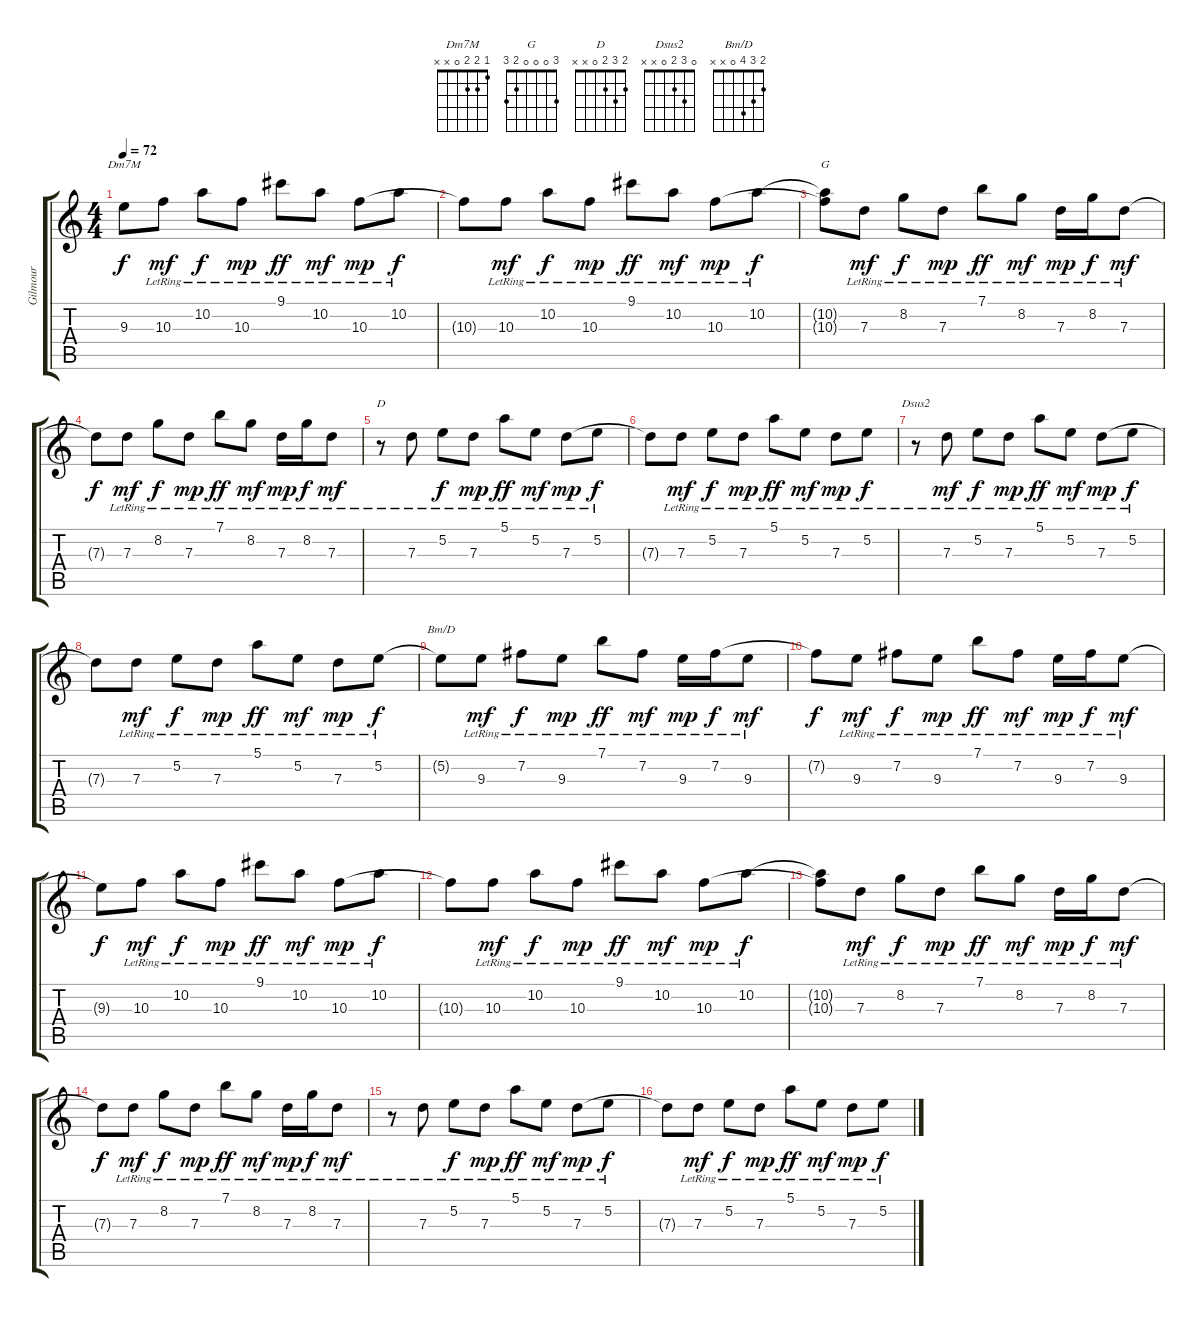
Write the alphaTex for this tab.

\track ("Gilmour" "Gilmour") {instrument electricguitarjazz}
\staff {score tabs}
\tuning (E4 B3 G3 D3 A2 E2) {hide}
\chord ("Dm7M" 1 2 2 0 x x)
\chord ("G" 3 0 0 0 2 3)
\chord ("D" 2 3 2 0 x x)
\chord ("Dsus2" 0 3 2 0 x x)
\chord ("Bm/D" 2 3 4 0 x x)
\ts (4 4)
\tempo 72
\clef g2
\ks c
9.3{t}.8{ch "Dm7M" dy f} 10.3{lr}.8{dy mf} 10.2{lr}.8{dy f} 10.3{lr}.8{dy mp} 9.1{lr}.8{dy ff} 10.2{lr}.8{dy mf} 10.3{lr}.8{dy mp} 10.2{lr}.8{dy f} |
10.3{t}.8 10.3{lr}.8{dy mf} 10.2{lr}.8{dy f} 10.3{lr}.8{dy mp} 9.1{lr}.8{dy ff} 10.2{lr}.8{dy mf} 10.3{lr}.8{dy mp} 10.2{lr}.8{dy f} |
(10.2{t} 10.3{t}).8{ch "G"} 7.3{lr}.8{dy mf} 8.2{lr}.8{dy f} 7.3{lr}.8{dy mp} 7.1{lr}.8{dy ff} 8.2{lr}.8{dy mf} 7.3{lr}.16{dy mp} 8.2{lr}.16{dy f} 7.3{lr}.8{dy mf} |
7.3{t}.8{dy f} 7.3{lr}.8{dy mf} 8.2{lr}.8{dy f} 7.3{lr}.8{dy mp} 7.1{lr}.8{dy ff} 8.2{lr}.8{dy mf} 7.3{lr}.16{dy mp} 8.2{lr}.16{dy f} 7.3{lr}.8{dy mf} |
r.8{ch "D"} 7.3{lr}.8 5.2{lr}.8{dy f} 7.3{lr}.8{dy mp} 5.1{lr}.8{dy ff} 5.2{lr}.8{dy mf} 7.3{lr}.8{dy mp} 5.2{lr}.8{dy f} |
7.3{t}.8 7.3{lr}.8{dy mf} 5.2{lr}.8{dy f} 7.3{lr}.8{dy mp} 5.1{lr}.8{dy ff} 5.2{lr}.8{dy mf} 7.3{lr}.8{dy mp} 5.2{lr}.8{dy f} |
r.8{ch "Dsus2"} 7.3{lr}.8{dy mf} 5.2{lr}.8{dy f} 7.3{lr}.8{dy mp} 5.1{lr}.8{dy ff} 5.2{lr}.8{dy mf} 7.3{lr}.8{dy mp} 5.2{lr}.8{dy f} |
7.3{t}.8 7.3{lr}.8{dy mf} 5.2{lr}.8{dy f} 7.3{lr}.8{dy mp} 5.1{lr}.8{dy ff} 5.2{lr}.8{dy mf} 7.3{lr}.8{dy mp} 5.2{lr}.8{dy f} |
5.2{t}.8{ch "Bm/D"} 9.3{lr}.8{dy mf} 7.2{lr}.8{dy f} 9.3{lr}.8{dy mp} 7.1{lr}.8{dy ff} 7.2{lr}.8{dy mf} 9.3{lr}.16{dy mp} 7.2{lr}.16{dy f} 9.3{lr}.8{dy mf} |
7.2{t}.8{dy f} 9.3{lr}.8{dy mf} 7.2{lr}.8{dy f} 9.3{lr}.8{dy mp} 7.1{lr}.8{dy ff} 7.2{lr}.8{dy mf} 9.3{lr}.16{dy mp} 7.2{lr}.16{dy f} 9.3{lr}.8{dy mf} |
9.3{t}.8{dy f} 10.3{lr}.8{dy mf} 10.2{lr}.8{dy f} 10.3{lr}.8{dy mp} 9.1{lr}.8{dy ff} 10.2{lr}.8{dy mf} 10.3{lr}.8{dy mp} 10.2{lr}.8{dy f} |
10.3{t}.8 10.3{lr}.8{dy mf} 10.2{lr}.8{dy f} 10.3{lr}.8{dy mp} 9.1{lr}.8{dy ff} 10.2{lr}.8{dy mf} 10.3{lr}.8{dy mp} 10.2{lr}.8{dy f} |
(10.2{t} 10.3{t}).8 7.3{lr}.8{dy mf} 8.2{lr}.8{dy f} 7.3{lr}.8{dy mp} 7.1{lr}.8{dy ff} 8.2{lr}.8{dy mf} 7.3{lr}.16{dy mp} 8.2{lr}.16{dy f} 7.3{lr}.8{dy mf} |
7.3{t}.8{dy f} 7.3{lr}.8{dy mf} 8.2{lr}.8{dy f} 7.3{lr}.8{dy mp} 7.1{lr}.8{dy ff} 8.2{lr}.8{dy mf} 7.3{lr}.16{dy mp} 8.2{lr}.16{dy f} 7.3{lr}.8{dy mf} |
r.8 7.3{lr}.8 5.2{lr}.8{dy f} 7.3{lr}.8{dy mp} 5.1{lr}.8{dy ff} 5.2{lr}.8{dy mf} 7.3{lr}.8{dy mp} 5.2{lr}.8{dy f} |
7.3{t}.8 7.3{lr}.8{dy mf} 5.2{lr}.8{dy f} 7.3{lr}.8{dy mp} 5.1{lr}.8{dy ff} 5.2{lr}.8{dy mf} 7.3{lr}.8{dy mp} 5.2{lr}.8{dy f}
